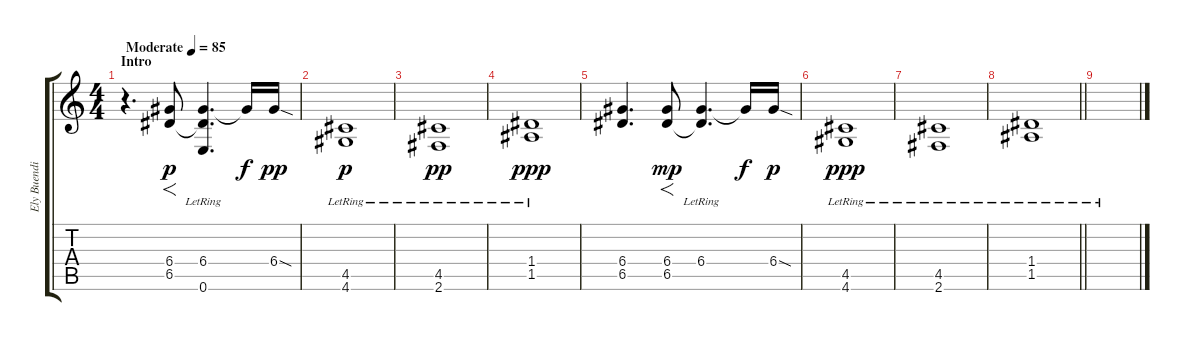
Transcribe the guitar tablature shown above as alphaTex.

\track ("Ely Buendia - Rhythm" "Ely Buendi") {instrument overdrivenguitar}
\staff {score tabs}
\tuning (E4 B3 G3 D3 A2 E2) {hide}
\ts (4 4)
\section ("" "Intro")
\tempo (85 "Moderate")
\clef g2
\ks c
r.4{d dy p instrument overdrivenguitar} (6.4 6.5).8{f} (6.4{lr} 6.5{t} 0.6).4{d} 6.4{t}.16{dy f} 6.4{sod}.16{dy pp} |
(4.5{lr} 4.6{lr}).1{dy p} |
(4.5{lr} 2.6{lr}).1{dy pp} |
(1.4{lr} 1.5).1{dy ppp} |
(6.4 6.5).4{d} (6.4 6.5).8{f dy mp} (6.4{lr} 6.5{t}).4{d} 6.4{t}.16{dy f} 6.4{sod}.16{dy p} |
(4.5{lr} 4.6{lr}).1{dy ppp} |
(4.5{lr} 2.6{lr}).1 |
\barLineRight lightlight
(1.4{lr} 1.5{lr}).1 |
\section ("" "")
